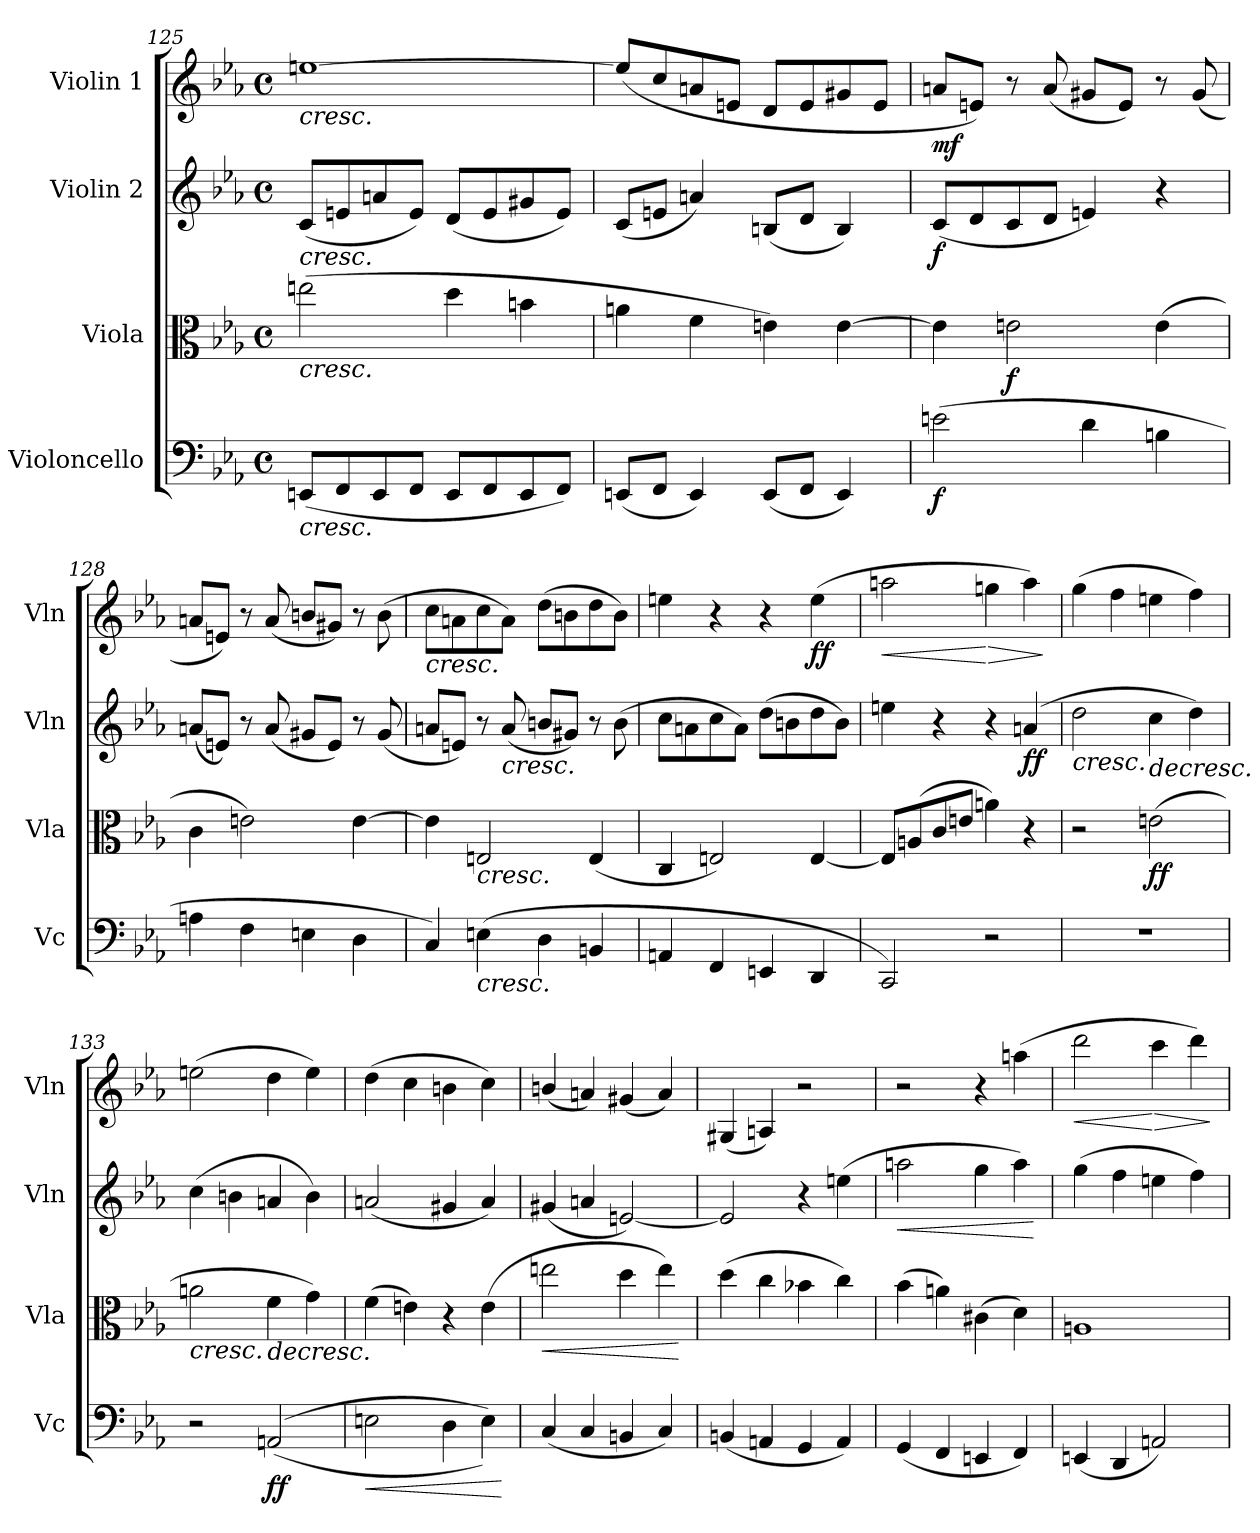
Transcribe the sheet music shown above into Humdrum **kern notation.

**kern	**dynam	**kern	**dynam	**kern	**dynam	**kern	**dynam
*part4	*part4	*part3	*part3	*part2	*part2	*part1	*part1
*staff4	*staff4	*staff3	*staff3	*staff2	*staff2	*staff1	*staff1
*I"Violoncello	*	*I"Viola	*	*I"Violin 2	*	*I"Violin 1	*
*I'Vc	*	*I'Vla	*	*I'Vln	*	*I'Vln	*
*clefF4	*	*clefC3	*	*clefG2	*	*clefG2	*
*k[b-e-a-]	*	*k[b-e-a-]	*	*k[b-e-a-]	*	*k[b-e-a-]	*
*M4/4	*	*M4/4	*	*M4/4	*	*M4/4	*
*met(c)	*	*met(c)	*	*met(c)	*	*met(c)	*
=125	=125	=125	=125	=125	=125	=125	=125
!	!	!	!	!	!	!LO:TX:b:i:t=cresc.	!
!	!	!	!	!LO:TX:b:i:t=cresc.	!	!	!
!	!	!LO:TX:b:i:t=cresc.	!	!	!	!	!
!LO:TX:b:i:t=cresc.	!	!	!	!	!	!	!
(8EEn/L	.	(2een\	.	(8c/L	.	[1een	.
8FF/	.	.	.	8en/	.	.	.
8EE/	.	.	.	8an/	.	.	.
8FF/J	.	.	.	8e/J)	.	.	.
8EE/L	.	4dd\	.	(8d/L	.	.	.
8FF/	.	.	.	8e/	.	.	.
8EE/	.	4bn\	.	8g#X/	.	.	.
8FF/J)	.	.	.	8e/J)	.	.	.
=126	=126	=126	=126	=126	=126	=126	=126
(8EEn/L	.	4an\	.	(8c/L	.	(8ee/L]	.
8FF/J	.	.	.	8en/J	.	8cc/	.
4EE/)	.	4f\	.	4an/)	.	8an/	.
.	.	.	.	.	.	8en/J	.
(8EE/L	.	4en\)	.	(8Bn/L	.	8d/L	.
8FF/J	.	.	.	8d/J	.	8e/	.
4EE/)	.	[4e\	.	4B/)	.	8g#X/	.
.	.	.	.	.	.	8e/J	.
=127	=127	=127	=127	=127	=127	=127	=127
!	!LO:DY:b	!	!	!	!LO:DY:b	!	!LO:DY:b
(2en\	f	4e\]	.	(8c/L	f	8an/L	mf
.	.	.	.	8d/	.	8en/J)	.
!	!	!	!LO:DY:b	!	!	!	!
.	.	2en\	f	8c/	.	8r	.
.	.	.	.	8d/J	.	(8a/	.
4d\	.	.	.	4en/)	.	8g#X/L	.
.	.	.	.	.	.	8e/J)	.
4Bn\	.	(4e\	.	4r	.	8r	.
.	.	.	.	.	.	(8g#/	.
=128	=128	=128	=128	=128	=128	=128	=128
4An\	.	4c\	.	(8an/L	.	8an/L	.
.	.	.	.	8en/J)	.	8en/J)	.
4F\	.	2en\)	.	8r	.	8r	.
.	.	.	.	(8a/	.	(8a/	.
4En\	.	.	.	8g#X/L	.	8bn/L	.
.	.	.	.	8e/J)	.	8g#X/J)	.
4D\	.	[4e\	.	8r	.	8r	.
.	.	.	.	(8g#/	.	(8b\	.
!!LO:LB:g=z
=129	=129	=129	=129	=129	=129	=129	=129
!	!	!	!	!	!	!LO:TX:b:i:t=cresc.	!
4C/)	.	4e\]	.	8an/L	.	8cc\L	.
.	.	.	.	8en/J)	.	8an\	.
!	!	!LO:TX:b:i:t=cresc.	!	!	!	!	!
!LO:TX:b:i:t=cresc.	!	!	!	!	!	!	!
(4En\	.	2En/	.	8r	.	8cc\	.
!	!	!	!	!LO:TX:b:i:t=cresc.	!	!	!
.	.	.	.	(8a/	.	8a\J)	.
4D\	.	.	.	8bn/L	.	(8dd\L	.
.	.	.	.	8g#X/J)	.	8bn\	.
4BBn/	.	(4E/	.	8r	.	8dd\	.
.	.	.	.	(8b\	.	8b\J)	.
=130	=130	=130	=130	=130	=130	=130	=130
4AAn/	.	4C/	.	8cc\L	.	4een\	.
.	.	.	.	8an\	.	.	.
4FF/	.	2En/)	.	8cc\	.	4r	.
.	.	.	.	8a\J)	.	.	.
4EEn/	.	.	.	(8dd\L	.	4r	.
.	.	.	.	8bn\	.	.	.
!	!	!	!	!	!	!	!LO:DY:b
4DD/	.	[4E/	.	8dd\	.	(4ee\	ff
.	.	.	.	8b\J)	.	.	.
=131	=131	=131	=131	=131	=131	=131	=131
!	!	!	!	!	!	!	!LO:HP:b
2CC/)	.	8E/L]	.	4een\	.	2aan\	<
.	.	(8An/	.	.	.	.	.
.	.	8c/	.	4r	.	.	.
.	.	8en/J	.	.	.	.	.
!	!	!	!	!	!	!	!LO:HP:n=1:b
2r	.	4an\)	.	4r	.	4ggn\	[ >
!	!	!	!	!	!LO:DY:b	!	!
.	.	4r	.	(>4an/	ff	4aa\)	.
.	.	.	.	.	.	.	]
!!LO:LB:g=z
=132	=132	=132	=132	=132	=132	=132	=132
!	!	!	!	!	!LO:HP:b	!	!
1r	.	2r	.	2dd\	<	(4gg\	.
.	.	.	.	.	.	4ff\	.
!	!	!	!LO:DY:b	!	!LO:HP:b	!	!
.	.	(2en\	ff	4cc\	>	4een\	.
.	.	.	.	4dd\)	.	4ff\)	.
.	.	.	.	.	[	.	.
=133	=133	=133	=133	=133	=133	=133	=133
!	!	!	!LO:HP:b	!	!	!	!
2r	.	2an\	<	(4cc\	.	(2een\	.
.	.	.	.	4bn\	.	.	.
!	!LO:DY:b	!	!LO:HP:b	!	!	!	!
((2AAn/	ff	4f\	>	4an/	.	4dd\	.
.	.	4g\)	.	4b\)	.	4ee\)	.
.	.	.	[	.	.	.	.
=134	=134	=134	=134	=134	=134	=134	=134
!	!LO:HP:b	!	!	!	!	!	!
2En\	<	(4f\	.	(2an/	.	(4dd\	.
.	.	4en\)	.	.	.	4cc\	.
4D\	.	4r	.	4g#X/	.	4bn\	.
4E\))	.	(4e\	.	4a/)	.	4cc\)	.
.	[	.	.	.	.	.	.
=135	=135	=135	=135	=135	=135	=135	=135
!	!	!	!LO:HP:b	!	!	!	!
(4C/	.	2een\	<	(4g#X/	.	(4bn/	.
4C/	.	.	.	4an/	.	4an/)	.
4BBn/	.	4dd\	]	[2en/)	.	(4g#X/	.
4C/)	.	4ee\)	.	.	.	4a/)	.
.	.	.	[	.	.	.	.
=136	=136	=136	=136	=136	=136	=136	=136
(4BBn/	.	(4dd\	.	2e/]	.	(4G#X/	.
4AAn/	.	4cc\	.	.	.	4An/)	.
4GG/	.	4b-X\	.	4r	.	2r	.
4AA/)	.	4cc\)	.	(4een\	.	.	.
=137	=137	=137	=137	=137	=137	=137	=137
!	!	!	!	!	!LO:HP:b	!	!
(4GG/	.	(4b-\	.	2aan\	<	2r	.
4FF/	.	4an\)	.	.	.	.	.
4EEn/	.	(4c#X\	.	4gg\	]	4r	.
4FF/)	.	4d\)	.	4aa\)	.	(4aan\	.
.	.	.	.	.	[	.	.
=138	=138	=138	=138	=138	=138	=138	=138
!	!	!	!	!	!	!	!LO:HP:b
(4EEn/	.	1An	.	(4gg\	.	2ddd\	<
4DD/	.	.	.	4ff\	.	.	.
!	!	!	!	!	!	!	!LO:HP:n=1:b
2AAn/)	.	.	.	4een\	.	4ccc\	[ >
.	.	.	.	4ff\)	.	4ddd\)	.
.	.	.	.	.	.	.	]
=	=	=	=	=	=	=	=
*-	*-	*-	*-	*-	*-	*-	*-
